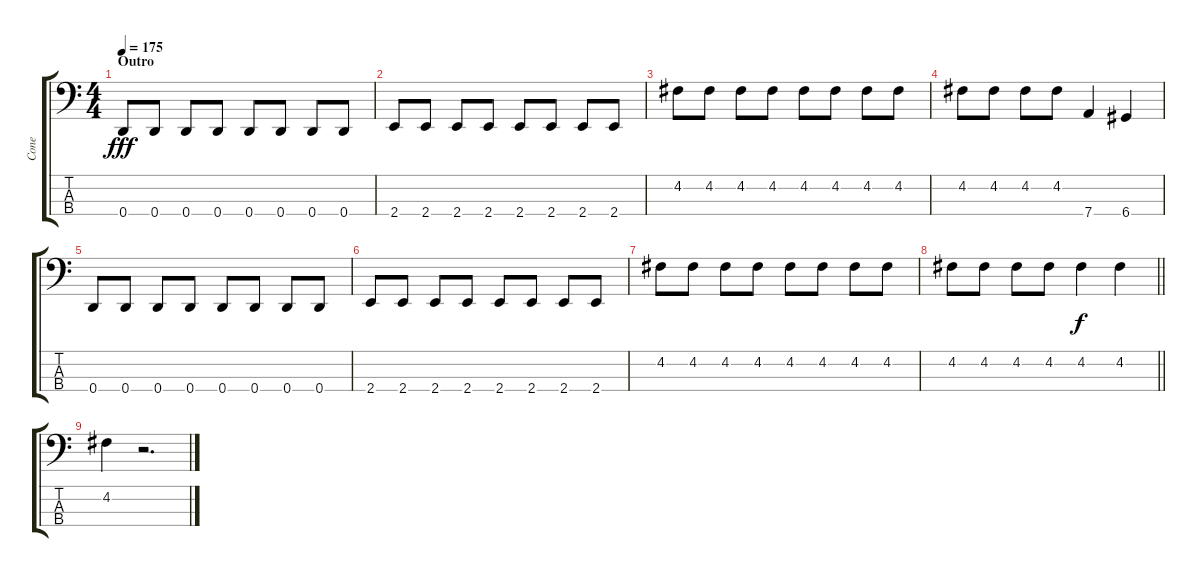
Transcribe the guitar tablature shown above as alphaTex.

\track ("Cone" "Cone") {instrument electricbasspick}
\staff {score tabs}
\tuning (G2 D2 A1 D1) {hide}
\ts (4 4)
\section ("" "Outro")
\tempo 175
\clef f4
\ks c
0.4.8{dy fff} 0.4.8 0.4.8 0.4.8 0.4.8 0.4.8 0.4.8 0.4.8 |
2.4.8 2.4.8 2.4.8 2.4.8 2.4.8 2.4.8 2.4.8 2.4.8 |
4.2.8 4.2.8 4.2.8 4.2.8 4.2.8 4.2.8 4.2.8 4.2.8 |
4.2.8 4.2.8 4.2.8 4.2.8 7.4.4 6.4.4 |
0.4.8 0.4.8 0.4.8 0.4.8 0.4.8 0.4.8 0.4.8 0.4.8 |
2.4.8 2.4.8 2.4.8 2.4.8 2.4.8 2.4.8 2.4.8 2.4.8 |
4.2.8 4.2.8 4.2.8 4.2.8 4.2.8 4.2.8 4.2.8 4.2.8 |
\barLineRight lightlight
4.2.8 4.2.8 4.2.8 4.2.8 4.2.4{dy f} 4.2.4 |
4.2.4 r.2{d}
